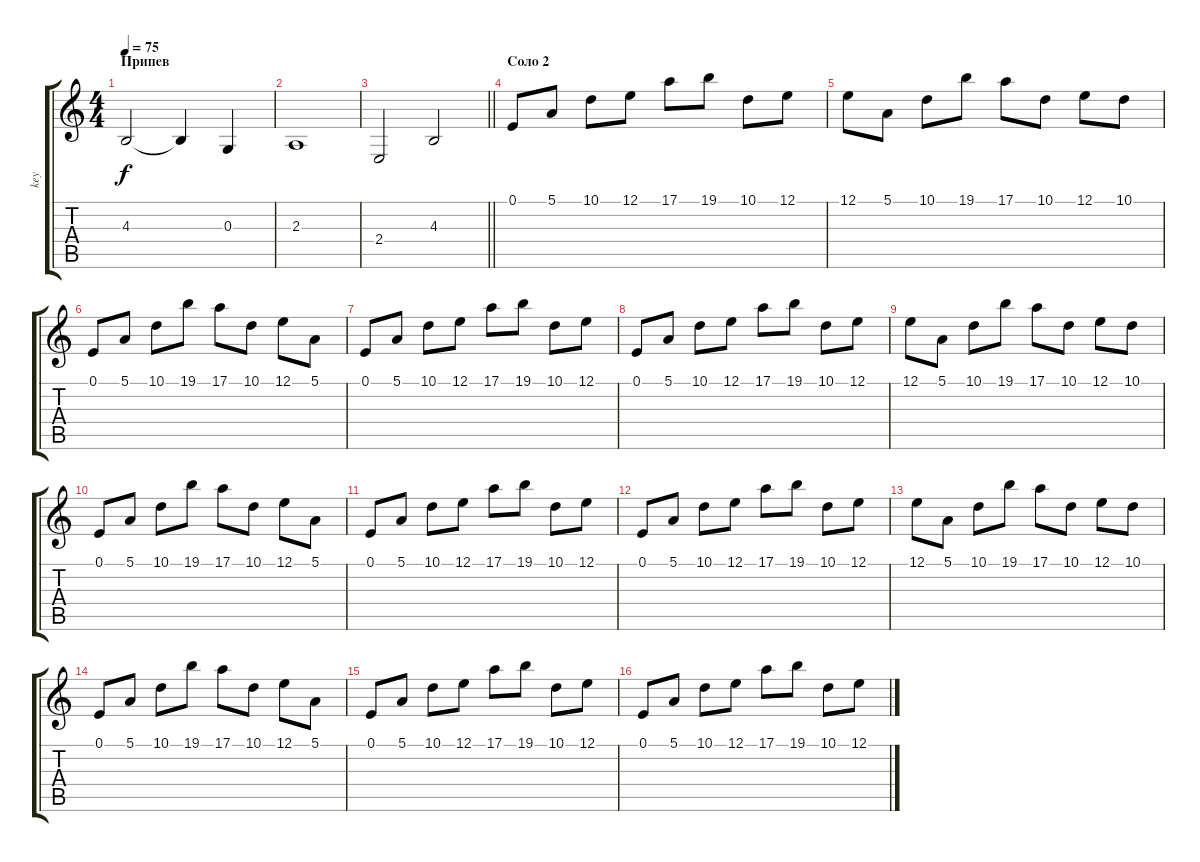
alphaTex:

\track ("key" "key") {instrument steeldrums}
\staff {score tabs}
\tuning (E4 B3 G3 D3 A2 E2) {hide}
\ts (4 4)
\section ("" "Припев")
\tempo 75
\clef g2
\ks c
4.3.2{dy f} 4.3{t}.4 0.3.4 |
2.3.1 |
\barLineRight lightlight
2.4.2 4.3.2 |
\section ("" "Соло 2")
0.1.8{instrument steeldrums} 5.1.8 10.1.8 12.1.8 17.1.8 19.1.8 10.1.8 12.1.8 |
12.1.8 5.1.8 10.1.8 19.1.8 17.1.8 10.1.8 12.1.8 10.1.8 |
0.1.8 5.1.8 10.1.8 19.1.8 17.1.8 10.1.8 12.1.8 5.1.8 |
0.1.8 5.1.8 10.1.8 12.1.8 17.1.8 19.1.8 10.1.8 12.1.8 |
0.1.8 5.1.8 10.1.8 12.1.8 17.1.8 19.1.8 10.1.8 12.1.8 |
12.1.8 5.1.8 10.1.8 19.1.8 17.1.8 10.1.8 12.1.8 10.1.8 |
0.1.8 5.1.8 10.1.8 19.1.8 17.1.8 10.1.8 12.1.8 5.1.8 |
0.1.8 5.1.8 10.1.8 12.1.8 17.1.8 19.1.8 10.1.8 12.1.8 |
0.1.8{instrument steeldrums} 5.1.8 10.1.8 12.1.8 17.1.8 19.1.8 10.1.8 12.1.8 |
12.1.8 5.1.8 10.1.8 19.1.8 17.1.8 10.1.8 12.1.8 10.1.8 |
0.1.8 5.1.8 10.1.8 19.1.8 17.1.8 10.1.8 12.1.8 5.1.8 |
0.1.8 5.1.8 10.1.8 12.1.8 17.1.8 19.1.8 10.1.8 12.1.8 |
0.1.8 5.1.8 10.1.8 12.1.8 17.1.8 19.1.8 10.1.8 12.1.8
